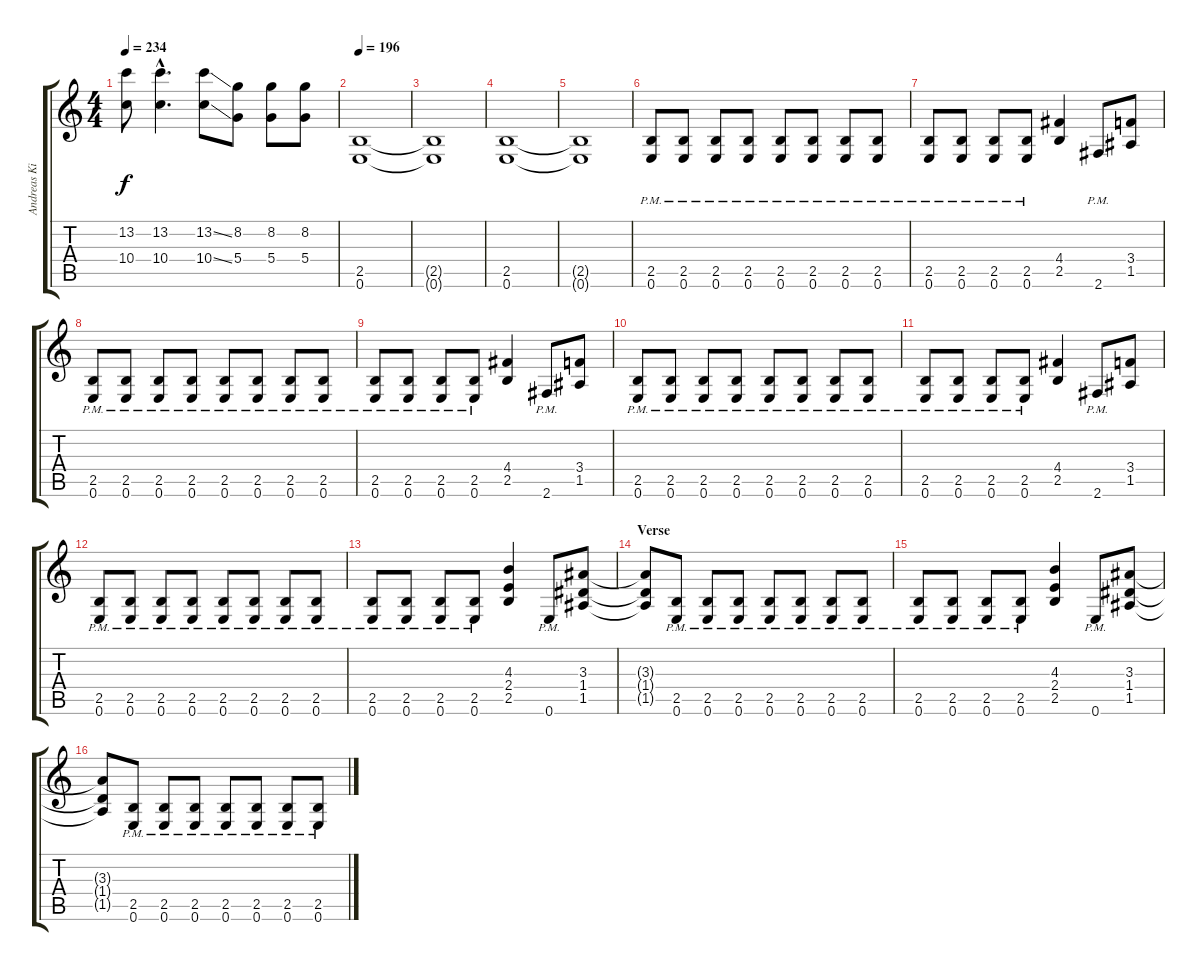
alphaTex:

\track ("Andreas Kisser - Solo" "Andreas Ki") {instrument distortionguitar}
\staff {score tabs}
\tuning (E4 B3 G3 D3 A2 E2) {hide}
\ts (4 4)
\tempo 234
\clef g2
\ks c
(13.2{t} 10.4{t}).8{dy f} (13.2{hac} 10.4{hac}).4{d} (13.2{ss} 10.4{ss}).8 (8.2 5.4).8 (8.2 5.4).8 (8.2 5.4).8 |
\tempo 196
(2.5 0.6).1 |
(2.5{t} 0.6{t}).1 |
(2.5 0.6).1 |
(2.5{t} 0.6{t}).1 |
(2.5{pm} 0.6{pm}).8 (2.5{pm} 0.6{pm}).8 (2.5{pm} 0.6{pm}).8 (2.5{pm} 0.6{pm}).8 (2.5{pm} 0.6{pm}).8 (2.5{pm} 0.6{pm}).8 (2.5{pm} 0.6{pm}).8 (2.5{pm} 0.6{pm}).8 |
(2.5{pm} 0.6{pm}).8 (2.5{pm} 0.6{pm}).8 (2.5{pm} 0.6{pm}).8 (2.5{pm} 0.6{pm}).8 (4.4 2.5).4 2.6{pm}.8 (3.4 1.5).8 |
(2.5{pm} 0.6{pm}).8 (2.5{pm} 0.6{pm}).8 (2.5{pm} 0.6{pm}).8 (2.5{pm} 0.6{pm}).8 (2.5{pm} 0.6{pm}).8 (2.5{pm} 0.6{pm}).8 (2.5{pm} 0.6{pm}).8 (2.5{pm} 0.6{pm}).8 |
(2.5{pm} 0.6{pm}).8 (2.5{pm} 0.6{pm}).8 (2.5{pm} 0.6{pm}).8 (2.5{pm} 0.6{pm}).8 (4.4 2.5).4 2.6{pm}.8 (3.4 1.5).8 |
(2.5{pm} 0.6{pm}).8 (2.5{pm} 0.6{pm}).8 (2.5{pm} 0.6{pm}).8 (2.5{pm} 0.6{pm}).8 (2.5{pm} 0.6{pm}).8 (2.5{pm} 0.6{pm}).8 (2.5{pm} 0.6{pm}).8 (2.5{pm} 0.6{pm}).8 |
(2.5{pm} 0.6{pm}).8 (2.5{pm} 0.6{pm}).8 (2.5{pm} 0.6{pm}).8 (2.5{pm} 0.6{pm}).8 (4.4 2.5).4 2.6{pm}.8 (3.4 1.5).8 |
(2.5{pm} 0.6{pm}).8 (2.5{pm} 0.6{pm}).8 (2.5{pm} 0.6{pm}).8 (2.5{pm} 0.6{pm}).8 (2.5{pm} 0.6{pm}).8 (2.5{pm} 0.6{pm}).8 (2.5{pm} 0.6{pm}).8 (2.5{pm} 0.6{pm}).8 |
(2.5{pm} 0.6{pm}).8 (2.5{pm} 0.6{pm}).8 (2.5{pm} 0.6{pm}).8 (2.5{pm} 0.6{pm}).8 (4.3 2.4 2.5).4 0.6{pm}.8 (3.3 1.4 1.5).8 |
\section ("" "Verse")
(3.3{t} 1.4{t} 1.5{t}).8 (2.5{pm} 0.6{pm}).8 (2.5{pm} 0.6{pm}).8 (2.5{pm} 0.6{pm}).8 (2.5{pm} 0.6{pm}).8 (2.5{pm} 0.6{pm}).8 (2.5{pm} 0.6{pm}).8 (2.5{pm} 0.6{pm}).8 |
(2.5{pm} 0.6{pm}).8 (2.5{pm} 0.6{pm}).8 (2.5{pm} 0.6{pm}).8 (2.5{pm} 0.6{pm}).8 (4.3 2.4 2.5).4 0.6{pm}.8 (3.3 1.4 1.5).8 |
(3.3{t} 1.4{t} 1.5{t}).8 (2.5{pm} 0.6{pm}).8 (2.5{pm} 0.6{pm}).8 (2.5{pm} 0.6{pm}).8 (2.5{pm} 0.6{pm}).8 (2.5{pm} 0.6{pm}).8 (2.5{pm} 0.6{pm}).8 (2.5{pm} 0.6{pm}).8
